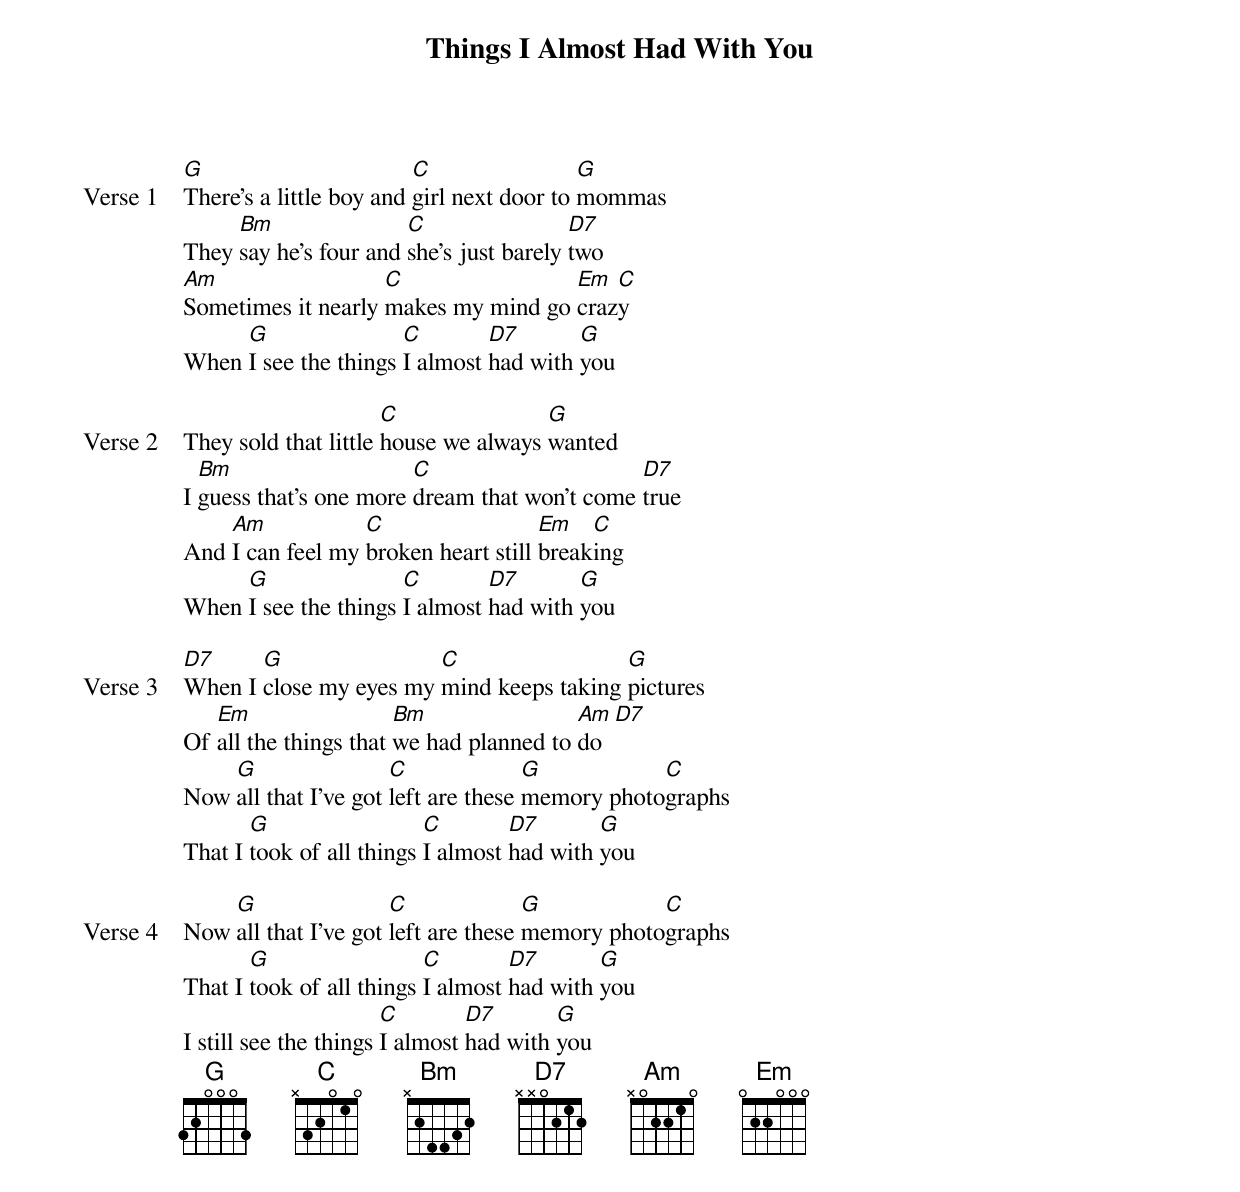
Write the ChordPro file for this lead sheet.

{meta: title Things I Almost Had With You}
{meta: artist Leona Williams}
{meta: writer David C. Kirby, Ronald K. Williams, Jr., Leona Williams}

{start_of_verse: Verse 1}
[G]There’s a little boy and [C]girl next door to [G]mommas
They [Bm]say he’s four and [C]she’s just barely [D7]two
[Am]Sometimes it nearly [C]makes my mind go [Em]craz[C]y
When [G]I see the things [C]I almost [D7]had with [G]you
{end_of_verse}

{start_of_verse: Verse 2}
They sold that little [C]house we always [G]wanted
I [Bm]guess that’s one more [C]dream that won’t come [D7]true
And [Am]I can feel my [C]broken heart still [Em]break[C]ing
When [G]I see the things [C]I almost [D7]had with [G]you
{end_of_verse}

{start_of_verse: Verse 3}
[D7]When I [G]close my eyes my [C]mind keeps taking [G]pictures
Of [Em]all the things that [Bm]we had planned to [Am]do  [D7]
Now [G]all that I’ve got [C]left are these [G]memory photo[C]graphs
That I [G]took of all things [C]I almost [D7]had with [G]you
{end_of_verse}

{start_of_verse: Verse 4}
Now [G]all that I’ve got [C]left are these [G]memory photo[C]graphs
That I [G]took of all things [C]I almost [D7]had with [G]you
I still see the things [C]I almost [D7]had with [G]you
{end_of_verse}
